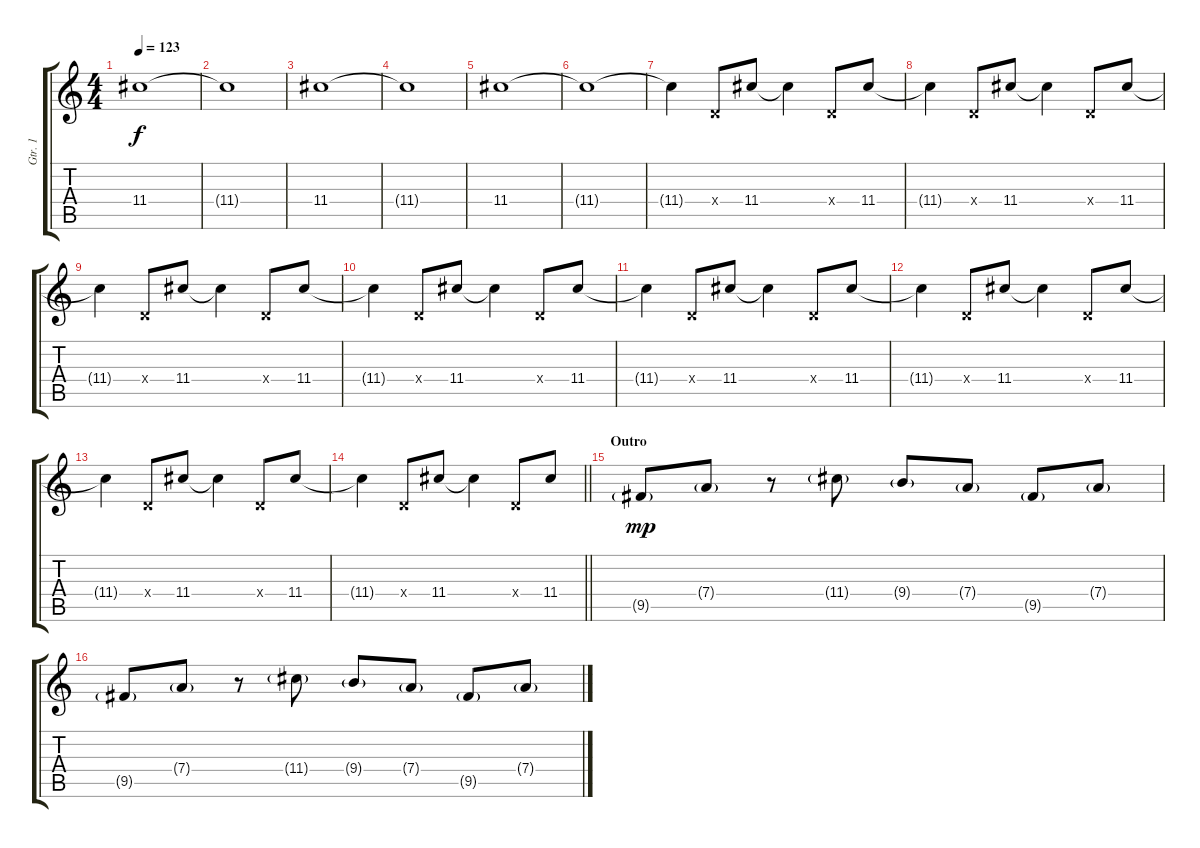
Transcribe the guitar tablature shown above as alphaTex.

\track ("Gtr. 1" "Gtr. 1") {instrument electricguitarjazz}
\staff {score tabs}
\tuning (E4 B3 G3 D3 A2 E2) {hide}
\ts (4 4)
\tempo 123
\clef g2
\ks c
11.4.1{dy f} |
11.4{t}.1 |
11.4.1 |
11.4{t}.1 |
11.4.1 |
11.4{t}.1 |
11.4{t}.4 0.4{x}.8 11.4.8 11.4{t}.4 0.4{x}.8 11.4.8 |
11.4{t}.4 0.4{x}.8 11.4.8 11.4{t}.4 0.4{x}.8 11.4.8 |
11.4{t}.4 0.4{x}.8 11.4.8 11.4{t}.4 0.4{x}.8 11.4.8 |
11.4{t}.4 0.4{x}.8 11.4.8 11.4{t}.4 0.4{x}.8 11.4.8 |
11.4{t}.4 0.4{x}.8 11.4.8 11.4{t}.4 0.4{x}.8 11.4.8 |
11.4{t}.4 0.4{x}.8 11.4.8 11.4{t}.4 0.4{x}.8 11.4.8 |
11.4{t}.4 0.4{x}.8 11.4.8 11.4{t}.4 0.4{x}.8 11.4.8 |
\barLineRight lightlight
11.4{t}.4 0.4{x}.8 11.4.8 11.4{t}.4 0.4{x}.8 11.4.8 |
\section ("" "Outro")
9.5{g}.8{dy mp} 7.4{g}.8 r.8 11.4{g}.8 9.4{g}.8 7.4{g}.8 9.5{g}.8 7.4{g}.8 |
9.5{g}.8 7.4{g}.8 r.8 11.4{g}.8 9.4{g}.8 7.4{g}.8 9.5{g}.8 7.4{g}.8
